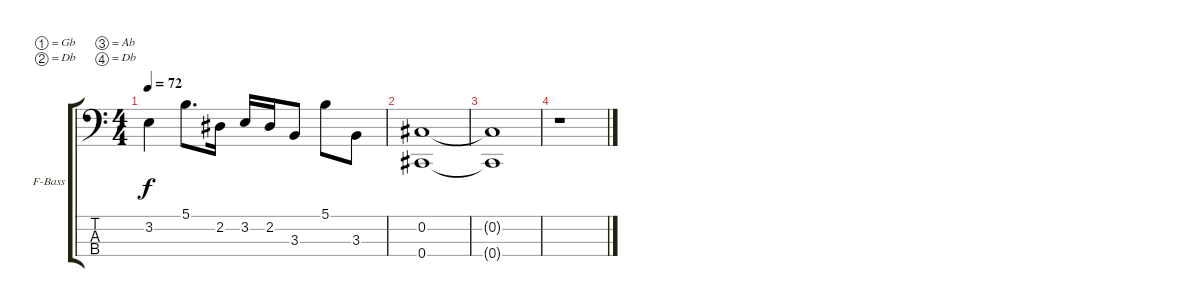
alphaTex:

\bracketExtendMode groupsimilarinstruments
\firstSystemTrackNameOrientation horizontal
\otherSystemsTrackNameOrientation horizontal
\track ("Бас" "F-Bass") {instrument fretlessbass}
\staff {score tabs}
\tuning (Gb2 Db2 Ab1 Db1)
\ts (4 4)
\tempo 72
\clef f4
\ks c
3.2.4{dy f} 5.1.8{d} 2.2.16 3.2.16 2.2.16 3.3.8 5.1.8 3.3.8 |
(0.2 0.4).1 |
(0.2{t} 0.4{t}).1 |
r.1
